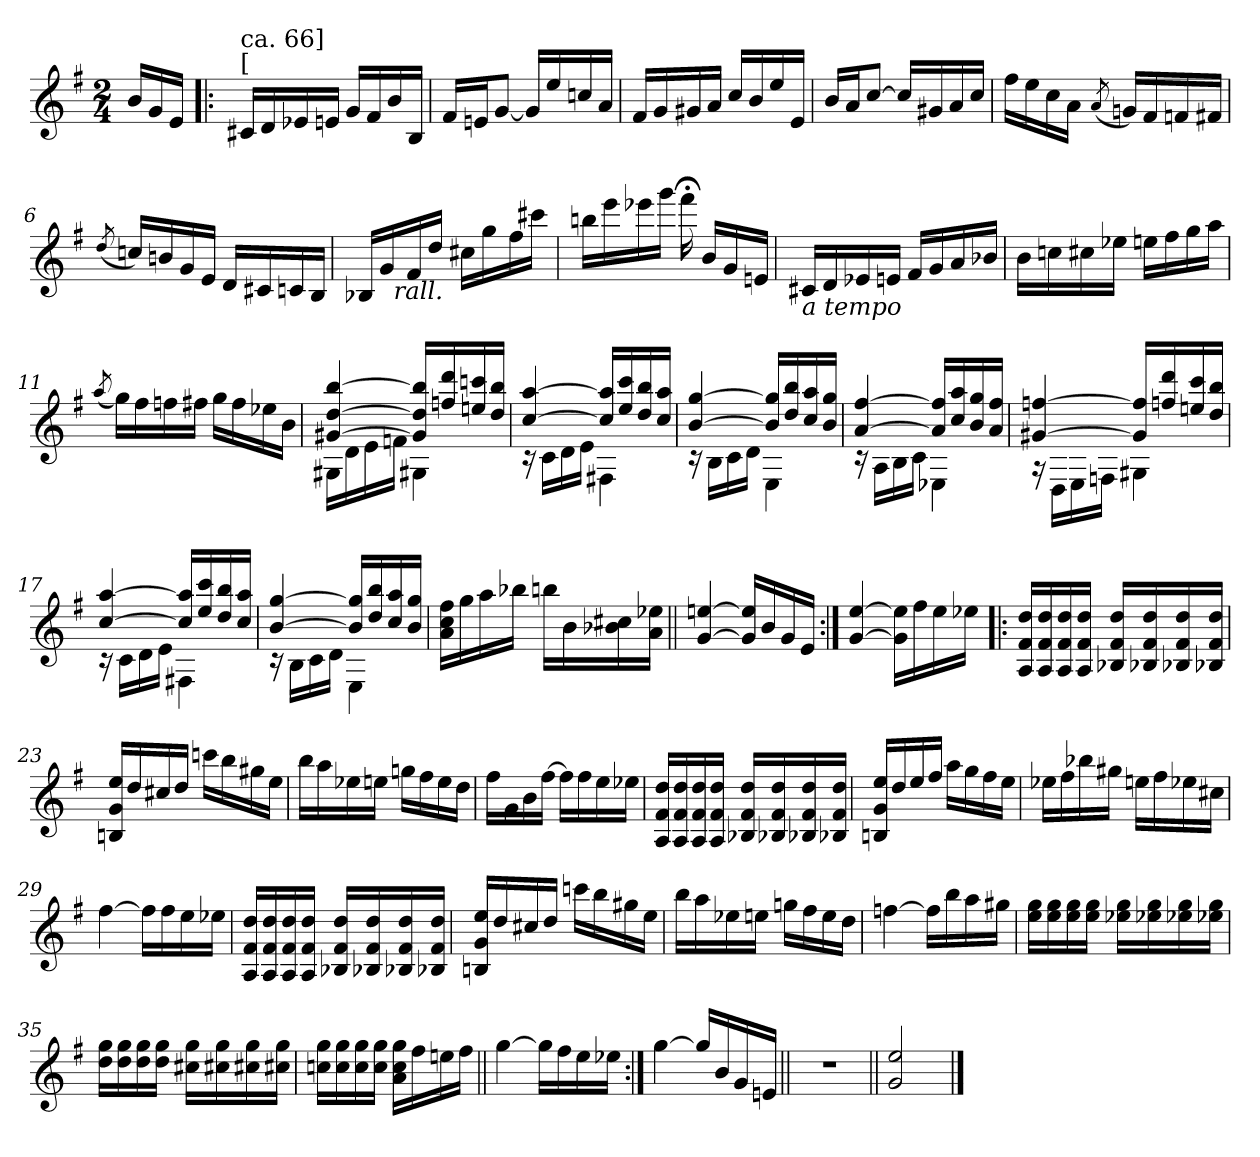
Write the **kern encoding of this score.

**kern
*part1
*staff1
*clefG2
*k[f#]
*G:
*M2/4
=
16b/LL
16g/
16e/JJ
=1!|:
*^
!LO:TX:a:t=[	!
!LO:TX:a:t=ca. 66]	!
16c#X/LL	4ryy
16d/	.
16e-X/	.
16en/JJ	.
16g/LL	4ryy
16f#/	.
16b/	.
16B/JJ	.
=2	=2
16f#/LL	4ryy
16en/J	.
[>8g/J	.
16g/LL]	4ryy
16ee/	.
16ccn/	.
16a/JJ	.
=3	=3
16f#/LL	4ryy
16g/	.
16g#X/	.
16a/JJ	.
16cc/LL	4ryy
16b/	.
16ee/	.
16e/JJ	.
!!LO:LB:g=z	!!
=4	=4
16b/LL	2ryy
16a/J	.
[>8cc/J	.
16cc/LL]	.
16g#X/	.
16a/	.
16cc/JJ	.
=5	=5
16ff#\LL	4ryy
16ee\	.
16cc\	.
16a\JJ	.
(<8qa/	.
16gn/LL)	4ryy
16f#/	.
16fn/	.
16f#X/JJ	.
=6	=6
(<8qdd/	.
16ccn/LL)	4ryy
16bn/	.
16g/	.
16e/JJ	.
16d/LL	4ryy
16c#X/	.
16cn/	.
16B/JJ	.
=7	=7
*	*^
16B-X/LL	2ryy	16.ryy
16g/	.	.
!	!	!LO:TX:b:i:t=rall.
.	.	4ryy
16f#/	.	.
16dd/JJ	.	.
16cc#X\LL	.	.
16gg\	.	.
.	.	8ryy
16ff#\	.	.
16ccc#X\JJ	.	.
.	.	32ryy
*	*v	*v
!!LO:LB:g=z
=8	=8
16bbn\LL	2ryy
16eee\	.
16eee-X\	.
16ggg\JJ	.
16fff#;<\	.
16b/LL	.
16g/	.
16en/JJ	.
=9	=9
!LO:TX:b:i:t=a tempo	!
16c#X/LL	4ryy
16d/	.
16e-X/	.
16en/JJ	.
16f#/LL	4ryy
16g/	.
16a/	.
16b-X/JJ	.
=10	=10
16b\LL	2ryy
16ccn\	.
16cc#X\	.
16ee-X\JJ	.
16een\LL	.
16ff#\	.
16gg\	.
16aa\JJ	.
=11	=11
(<8qaa/	.
16gg\LL)	4ryy
16ff#\	.
16ffn\	.
16ff#X\JJ	.
16gg\LL	4ryy
16ff#\	.
16ee-X\	.
16b\JJ	.
!!LO:LB:g=z	!!
=12	=12
*	*^
[>4g#X/ [>4dd/ [>4bb/	16G#X!\LL	2ryy
.	16d!\	.
.	16e!\	.
.	16fn!\JJ	.
16g#/] 16dd/] 16bb/]LL	4G#X!\	.
16ffn/ 16ddd/	.	.
16een/ 16cccn/	.	.
16dd/ 16bb/JJ	.	.
=13	=13	=13
[>4cc/ [>4aa/	16rc	4ryy
.	16c!\LL	.
.	16d!\	.
.	16e!\JJ	.
16cc/] 16aa/]LL	4F#X!\	4ryy
16ee/ 16ccc/	.	.
16dd/ 16bb/	.	.
16cc/ 16aa/JJ	.	.
=14	=14	=14
[>4b/ [>4gg/	16rc	4ryy
.	16B!\LL	.
.	16c!\	.
.	16d!\JJ	.
16b/] 16gg/]LL	4E!\	4ryy
16dd/ 16bb/	.	.
16cc/ 16aa/	.	.
16b/ 16gg/JJ	.	.
!!LO:LB:g=z	!!	!!
=15	=15	=15
[>4a/ [>4ff#/	16rc	4ryy
.	16A!\LL	.
.	16B!\	.
.	16c!\JJ	.
16a/] 16ff#/]LL	4E-X!\	4ryy
16cc/ 16aa/	.	.
16b/ 16gg/	.	.
16a/ 16ff#/JJ	.	.
=16	=16	=16
[>4g#X/ [>4ffn/	16rA	4ryy
.	16D!\LL	.
.	16E!\	.
.	16Fn!\JJ	.
16g#/] 16ff/]LL	4G#X!\	4ryy
16ffn/ 16ddd/	.	.
16een/ 16ccc/	.	.
16dd/ 16bb/JJ	.	.
=17	=17	=17
[>4cc/ [>4aa/	16rc	4ryy
.	16c!\LL	.
.	16d!\	.
.	16e!\JJ	.
16cc/] 16aa/]LL	4F#X!\	4ryy
16ee/ 16ccc/	.	.
16dd/ 16bb/	.	.
16cc/ 16aa/JJ	.	.
!!LO:LB:g=z	!!	!!
=18	=18	=18
[>4b/ [>4gg/	16rc	4ryy
.	16B!\LL	.
.	16c!\	.
.	16d!\JJ	.
16b/] 16gg/]LL	4E!\	4ryy
16dd/ 16bb/	.	.
16cc/ 16aa/	.	.
16b/ 16gg/JJ	.	.
*	*v	*v
=19	=19
16a\ 16cc\ 16ff#\LL	4ryy
16gg\	.
16aa\	.
16bb-X\JJ	.
16bbn\LL	4ryy
16b\	.
16b-X\ 16cc#X\	.
16a\ 16ee-X\JJ	.
=20||	=20||
[>4g/ [>4een/	2ryy
16g/] 16ee/]LL	.
16b/	.
16g/	.
16e/JJ	.
!!LO:LB:g=z	!!
=21:|!	=21:|!
[>4g/ [>4ee/	2ryy
16g\] 16ee\]LL	.
16ff#\	.
16ee\	.
16ee-X\JJ	.
=22!|:	=22!|:
16A/ 16f#/ 16dd/LL	4ryy
16A/ 16f#/ 16dd/	.
16A/ 16f#/ 16dd/	.
16A/ 16f#/ 16dd/JJ	.
16B-X/ 16f#/ 16dd/LL	4ryy
16B-X/ 16f#/ 16dd/	.
16B-X/ 16f#/ 16dd/	.
16B-X/ 16f#/ 16dd/JJ	.
=23	=23
16Bn/ 16g/ 16ee/LL	4ryy
16dd/	.
16cc#X/	.
16dd/JJ	.
16cccn\LL	4ryy
16bb\	.
16gg#X\	.
16ee\JJ	.
!!LO:PB:g=z	!!
=24	=24
16bb\LL	4ryy
16aa\	.
16ee-X\	.
16een\JJ	.
16ggn\LL	4ryy
16ff#\	.
16ee\	.
16dd\JJ	.
=25	=25
16ff#\LL	2ryy
16g\	.
16b\	.
[<16ff#\JJ	.
16ff#\LL]	.
16ff#\	.
16ee\	.
16ee-X\JJ	.
=26	=26
16A/ 16f#/ 16dd/LL	4ryy
16A/ 16f#/ 16dd/	.
16A/ 16f#/ 16dd/	.
16A/ 16f#/ 16dd/JJ	.
16B-X/ 16f#/ 16dd/LL	4ryy
16B-X/ 16f#/ 16dd/	.
16B-X/ 16f#/ 16dd/	.
16B-X/ 16f#/ 16dd/JJ	.
!!LO:LB:g=z	!!
=27	=27
16Bn/ 16g/ 16ee/LL	4ryy
16dd/	.
16ee/	.
16ff#/JJ	.
16aa\LL	4ryy
16gg\	.
16ff#\	.
16ee\JJ	.
=28	=28
16ee-X\LL	8ryy
16ff#\	.
16bb-X\	8ryy
16gg#X\JJ	.
16een\LL	8ryy
16ff#\	.
16ee-X\	8ryy
16cc#X\JJ	.
=29	=29
[<4ff#\	2ryy
16ff#\LL]	.
16ff#\	.
16ee\	.
16ee-X\JJ	.
!!LO:LB:g=z	!!
=30	=30
16A/ 16f#/ 16dd/LL	4ryy
16A/ 16f#/ 16dd/	.
16A/ 16f#/ 16dd/	.
16A/ 16f#/ 16dd/JJ	.
16B-X/ 16f#/ 16dd/LL	4ryy
16B-X/ 16f#/ 16dd/	.
16B-X/ 16f#/ 16dd/	.
16B-X/ 16f#/ 16dd/JJ	.
=31	=31
16Bn/ 16g/ 16ee/LL	4ryy
16dd/	.
16cc#X/	.
16dd/JJ	.
16cccn\LL	4ryy
16bb\	.
16gg#X\	.
16ee\JJ	.
=32	=32
16bb\LL	4ryy
16aa\	.
16ee-X\	.
16een\JJ	.
16ggn\LL	4ryy
16ff#\	.
16ee\	.
16dd\JJ	.
!!LO:LB:g=z	!!
=33	=33
[<4ffn\	2ryy
16ff\LL]	.
16bb\	.
16aa\	.
16gg#X\JJ	.
=34	=34
16ee\ 16gg\LL	4ryy
16ee\ 16gg\	.
16ee\ 16gg\	.
16ee\ 16gg\JJ	.
16ee-X\ 16gg\LL	4ryy
16ee-X\ 16gg\	.
16ee-X\ 16gg\	.
16ee-X\ 16gg\JJ	.
=35	=35
16dd\ 16gg\LL	4ryy
16dd\ 16gg\	.
16dd\ 16gg\	.
16dd\ 16gg\JJ	.
16cc#X\ 16gg\LL	4ryy
16cc#X\ 16gg\	.
16cc#X\ 16gg\	.
16cc#X\ 16gg\JJ	.
=36	=36
16ccn\ 16gg\LL	4ryy
16cc\ 16gg\	.
16cc\ 16gg\	.
16cc\ 16gg\JJ	.
16a\ 16cc\ 16gg\LL	4ryy
16ff#\	.
16een\	.
16ff#\JJ	.
!!LO:LB:g=z	!!
=37||	=37||
[<4gg\	2ryy
16gg\LL]	.
16ff#\	.
16ee\	.
16ee-X\JJ	.
=38:|!	=38:|!
[<4gg\	2ryy
16gg/LL]	.
16b/	.
16g/	.
16en/JJ	.
*v	*v
=38X381||
2r
=39||
*^
2g/ 2ee/	2ryy
*v	*v
==
*-
